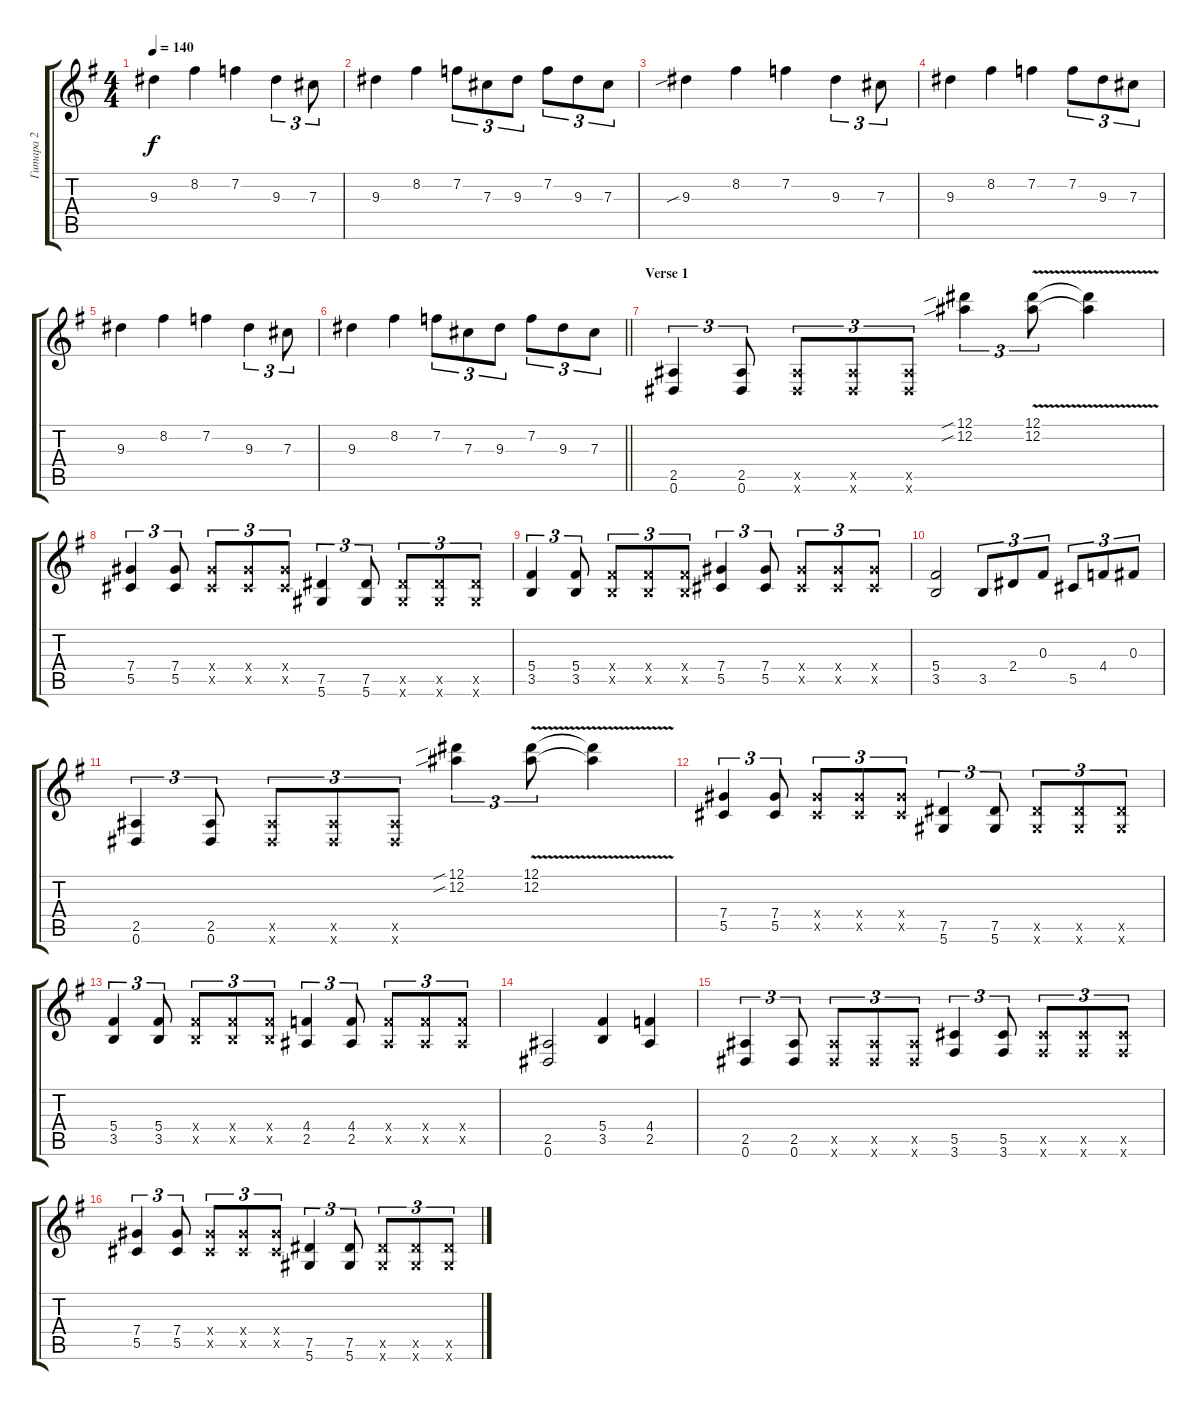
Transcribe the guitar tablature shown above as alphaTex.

\track ("Гитара 2" "Гитара 2") {instrument distortionguitar}
\staff {score tabs}
\tuning (Eb4 Bb3 Gb3 Db3 Ab2 Eb2) {hide}
\ts (4 4)
\tempo 140
\clef g2
\ks eminor
9.3.4{dy f} 8.2.4 7.2.4 9.3.4{tu (3 2)} 7.3.8{tu (3 2)} |
9.3.4 8.2.4 7.2.8{tu (3 2)} 7.3.8{tu (3 2)} 9.3.8{tu (3 2)} 7.2.8{tu (3 2)} 9.3.8{tu (3 2)} 7.3.8{tu (3 2)} |
9.3{sib}.4 8.2.4 7.2.4 9.3.4{tu (3 2)} 7.3.8{tu (3 2)} |
9.3.4 8.2.4 7.2.4 7.2.8{tu (3 2)} 9.3.8{tu (3 2)} 7.3.8{tu (3 2)} |
9.3.4 8.2.4 7.2.4 9.3.4{tu (3 2)} 7.3.8{tu (3 2)} |
\barLineRight lightlight
9.3.4 8.2.4 7.2.8{tu (3 2)} 7.3.8{tu (3 2)} 9.3.8{tu (3 2)} 7.2.8{tu (3 2)} 9.3.8{tu (3 2)} 7.3.8{tu (3 2)} |
\section ("" "Verse 1")
(2.5 0.6).4{tu (3 2)} (2.5 0.6).8{tu (3 2)} (2.5{x} 0.6{x}).8{tu (3 2)} (2.5{x} 0.6{x}).8{tu (3 2)} (2.5{x} 0.6{x}).8{tu (3 2)} (12.1{sib} 12.2{sib}).4{tu (3 2)} (12.1{v} 12.2{v}).8{tu (3 2)} (12.1{t} 12.2{t}).4 |
(7.4 5.5).4{tu (3 2)} (7.4 5.5).8{tu (3 2)} (7.4{x} 5.5{x}).8{tu (3 2)} (7.4{x} 5.5{x}).8{tu (3 2)} (7.4{x} 5.5{x}).8{tu (3 2)} (7.5 5.6).4{tu (3 2)} (7.5 5.6).8{tu (3 2)} (7.5{x} 5.6{x}).8{tu (3 2)} (7.5{x} 5.6{x}).8{tu (3 2)} (7.5{x} 5.6{x}).8{tu (3 2)} |
(5.4 3.5).4{tu (3 2)} (5.4 3.5).8{tu (3 2)} (5.4{x} 3.5{x}).8{tu (3 2)} (5.4{x} 3.5{x}).8{tu (3 2)} (5.4{x} 3.5{x}).8{tu (3 2)} (7.4 5.5).4{tu (3 2)} (7.4 5.5).8{tu (3 2)} (7.4{x} 5.5{x}).8{tu (3 2)} (7.4{x} 5.5{x}).8{tu (3 2)} (7.4{x} 5.5{x}).8{tu (3 2)} |
(5.4 3.5).2 3.5.8{tu (3 2)} 2.4.8{tu (3 2)} 0.3.8{tu (3 2)} 5.5.8{tu (3 2)} 4.4.8{tu (3 2)} 0.3.8{tu (3 2)} |
(2.5 0.6).4{tu (3 2)} (2.5 0.6).8{tu (3 2)} (2.5{x} 0.6{x}).8{tu (3 2)} (2.5{x} 0.6{x}).8{tu (3 2)} (2.5{x} 0.6{x}).8{tu (3 2)} (12.1{sib} 12.2{sib}).4{tu (3 2)} (12.1{v} 12.2{v}).8{tu (3 2)} (12.1{t} 12.2{t}).4 |
(7.4 5.5).4{tu (3 2)} (7.4 5.5).8{tu (3 2)} (7.4{x} 5.5{x}).8{tu (3 2)} (7.4{x} 5.5{x}).8{tu (3 2)} (7.4{x} 5.5{x}).8{tu (3 2)} (7.5 5.6).4{tu (3 2)} (7.5 5.6).8{tu (3 2)} (7.5{x} 5.6{x}).8{tu (3 2)} (7.5{x} 5.6{x}).8{tu (3 2)} (7.5{x} 5.6{x}).8{tu (3 2)} |
(5.4 3.5).4{tu (3 2)} (5.4 3.5).8{tu (3 2)} (5.4{x} 3.5{x}).8{tu (3 2)} (5.4{x} 3.5{x}).8{tu (3 2)} (5.4{x} 3.5{x}).8{tu (3 2)} (4.4 2.5).4{tu (3 2)} (4.4 2.5).8{tu (3 2)} (4.4{x} 2.5{x}).8{tu (3 2)} (4.4{x} 2.5{x}).8{tu (3 2)} (4.4{x} 2.5{x}).8{tu (3 2)} |
(2.5 0.6).2 (5.4 3.5).4 (4.4 2.5).4 |
(2.5 0.6).4{tu (3 2)} (2.5 0.6).8{tu (3 2)} (2.5{x} 0.6{x}).8{tu (3 2)} (2.5{x} 0.6{x}).8{tu (3 2)} (2.5{x} 0.6{x}).8{tu (3 2)} (5.5 3.6).4{tu (3 2)} (5.5 3.6).8{tu (3 2)} (5.5{x} 3.6{x}).8{tu (3 2)} (5.5{x} 3.6{x}).8{tu (3 2)} (5.5{x} 3.6{x}).8{tu (3 2)} |
(7.4 5.5).4{tu (3 2)} (7.4 5.5).8{tu (3 2)} (7.4{x} 5.5{x}).8{tu (3 2)} (7.4{x} 5.5{x}).8{tu (3 2)} (7.4{x} 5.5{x}).8{tu (3 2)} (7.5 5.6).4{tu (3 2)} (7.5 5.6).8{tu (3 2)} (7.5{x} 5.6{x}).8{tu (3 2)} (7.5{x} 5.6{x}).8{tu (3 2)} (7.5{x} 5.6{x}).8{tu (3 2)}
